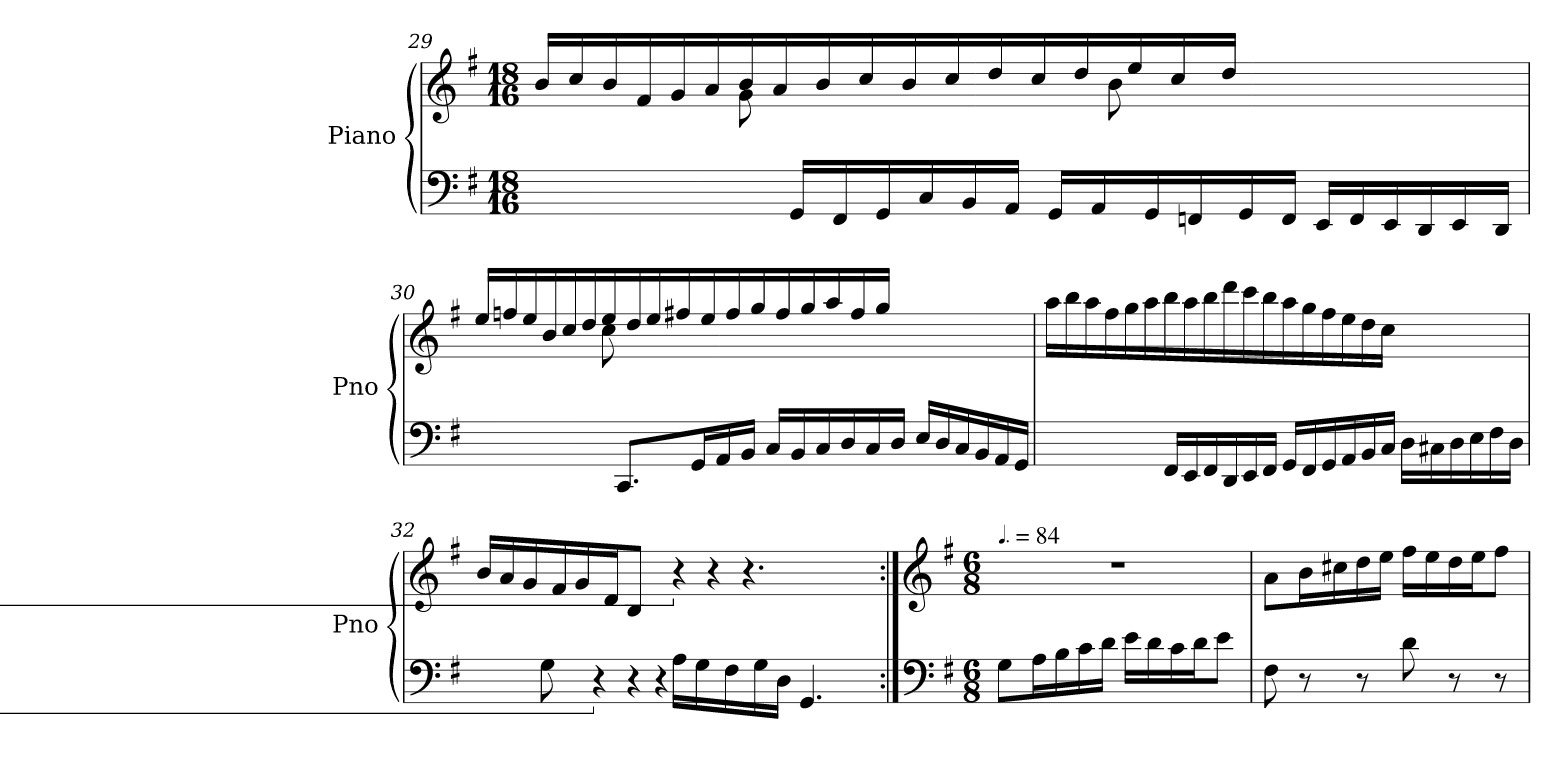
**kern	**kern
*part1	*part1
*staff2	*staff1
*I"Piano	*
*I'Pno	*
*clefF4	*clefG2
*k[f#]	*k[f#]
*M18/16	*M18/16
=29	=29
*	*^
24%11ryy	16b/LL	4.ryy
.	16cc/	.
.	16b/	.
.	16f#/	.
.	16g/	.
.	16a/	.
.	16b/	8g\
.	16a/	.
16GG/LL	.	.
.	16b/	12%5ryy
16FF#/	.	.
.	16cc/	.
16GG/	.	.
.	16b/	.
16C/	.	.
.	16cc/	.
16BB/	.	.
.	16dd/	.
16AA/JJ	.	.
.	16cc/	.
16GG/LL	.	.
.	16dd/	.
16AA/	.	.
.	.	8b\
.	16ee/	.
16GG/	.	.
.	16cc/	.
16FFn/	.	.
.	.	24%11ryy
.	16dd/JJ	.
16GG/	.	.
.	24%11ryy	.
16FF/JJ	.	.
16EE/LL	.	.
16FF/	.	.
16EE/	.	.
16DD/	.	.
16EE/	.	.
.	.	12ryy
16DD/JJ	.	.
=30	=30	=30
12%5ryy	16ee/LL	4.ryy
.	16ffn/	.
.	16ee/	.
.	16b/	.
.	16cc/	.
.	16dd/	.
.	16ee/	8cc\
8.CC/L	.	.
.	16dd/	.
.	16ee/	12%5ryy
.	16ff#X/	.
16GG/L	.	.
.	16ee/	.
16AA/	.	.
.	16ff#/	.
16BB/JJ	.	.
.	16gg/	.
16C/LL	.	.
.	16ff#/	.
16BB/	.	.
.	16gg/	.
16C/	.	2ryy
.	16aa/	.
16D/	.	.
.	16ff#/	.
16C/	.	.
.	16gg/JJ	.
16D/JJ	.	.
.	12%5ryy	.
16E/LL	.	.
16D/	.	.
16C/	.	.
16BB/	.	.
16AA/	.	8ryy
16GG/JJ	.	.
*	*v	*v
!!LO:PB:g=z
=31	=31
4.ryy	16aa\LL
.	16bb\
.	16aa\
.	16ff#\
.	16gg\
.	16aa\
16FF#/LL	16bb\
16EE/	16aa\
16FF#/	16bb\
16DD/	16ddd\
16EE/	16ccc\
16FF#/JJ	16bb\
16GG/LL	16aa\
16FF#/	16gg\
16GG/	16ff#\
16AA/	16ee\
16BB/	16dd\
16C/JJ	16cc\JJ
16D\LL	4.ryy
16C#X\	.
16D\	.
16E\	.
16F#\	.
16D\JJ	.
=32	=32
6ryy	16b/LL
.	16a/
.	16g/
8G\	.
.	16f#/
.	16g/
!LO:N:vis=8	!
12r	.
.	16d/J
!LO:N:vis=8	!
12r	8B/J
!LO:N:vis=16	!
24r	.
!	!LO:N:vis=8
16A\LL	12r
16G\	.
!	!LO:N:vis=8
.	12r
16F#\	.
!	!LO:N:vis=4.
.	4r
16G\	.
16D\JJ	.
4.GG/	.
.	48%13ryy
!!LO:PB:g=z
=1:|!	=1:|!
*clefF4	*clefG2
*k[f#]	*k[f#]
*M6/8	*M6/8
!	!LO:TX:a:t=𝅘𝅥𝅭 = 84
8G\L	2.r
16A\L	.
16B\	.
16c\	.
16d\JJ	.
16e\LL	.
16d\	.
16c\	.
16d\J	.
8e\J	.
=2	=2
8F#\	8a\L
8r	16b\L
.	16cc#X\
8r	16dd\
.	16ee\JJ
8d\	16ff#\LL
.	16ee\
8r	16dd\
.	16ee\J
8r	8ff#\J
=	=
*-	*-
